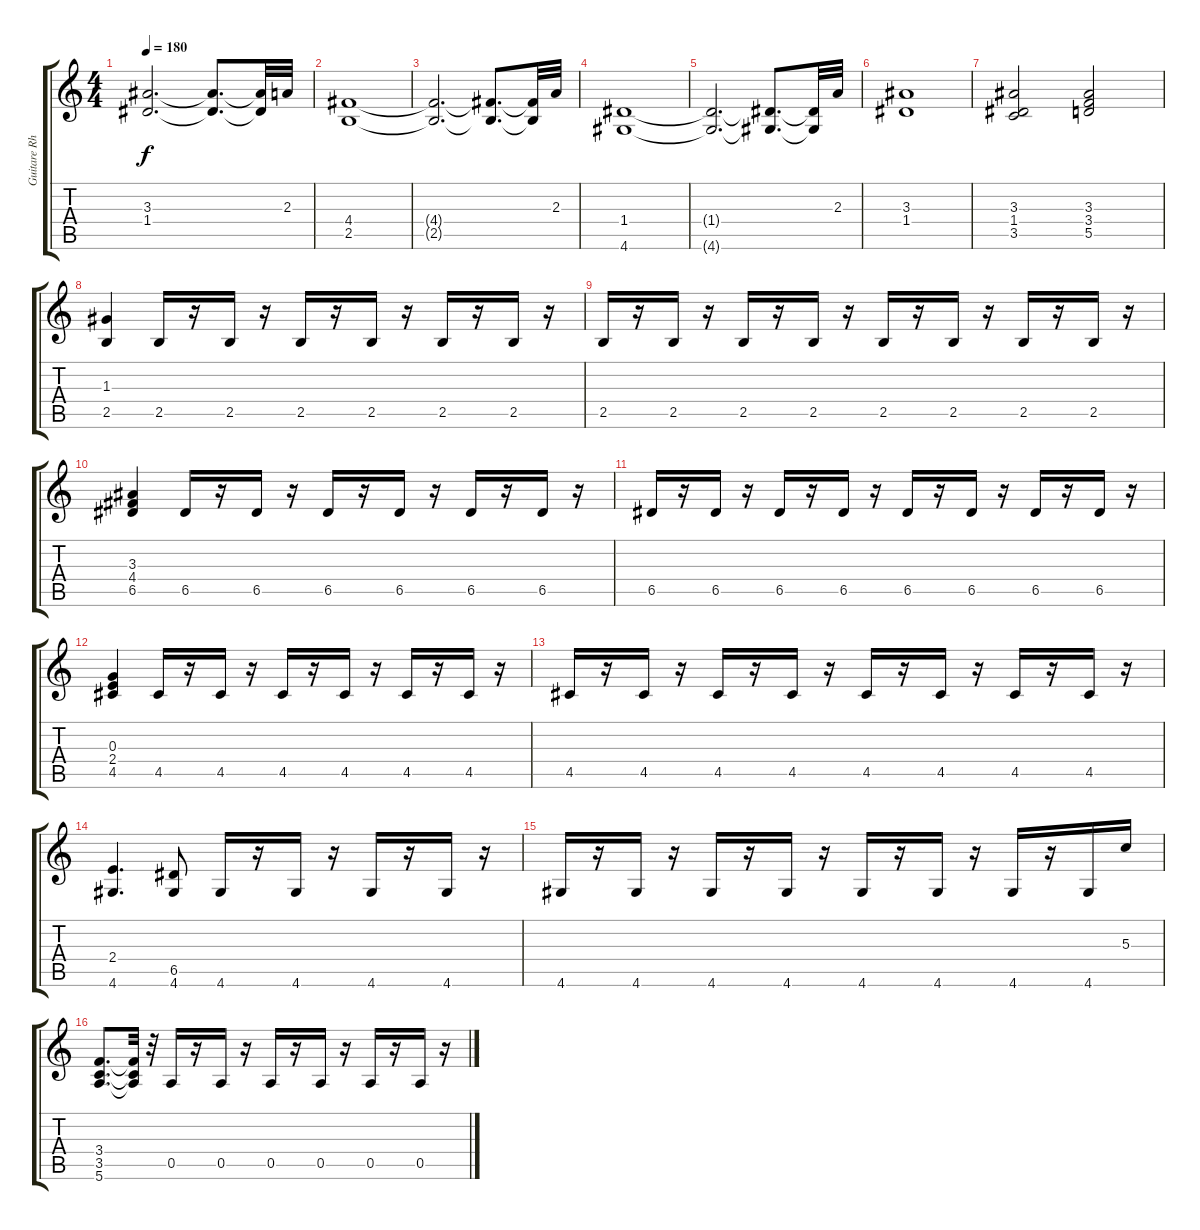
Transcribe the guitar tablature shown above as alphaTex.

\track ("Guitare Rhytmique 2" "Guitare Rh") {instrument overdrivenguitar}
\staff {score tabs}
\tuning (E4 B3 G3 D3 A2 E2) {hide}
\ts (4 4)
\tempo 180
\clef g2
\ks c
(3.3{t} 1.4{t}).2{d dy f} (3.3{t} 1.4{t}).8{d} (3.3{t} 1.4{t}).32 2.3.32{instrument guitarfretnoise} |
(4.4 2.5).1{instrument distortionguitar} |
(4.4{t} 2.5{t}).2{d} (4.4{t} 2.5{t}).8{d} (4.4{t} 2.5{t}).32 2.3.32{instrument guitarfretnoise} |
(1.4 4.6).1{instrument distortionguitar} |
(1.4{t} 4.6{t}).2{d} (1.4{t} 4.6{t}).8{d} (1.4{t} 4.6{t}).32 2.3.32{instrument guitarfretnoise} |
(3.3 1.4).1{instrument distortionguitar} |
(3.3 1.4 3.5).2 (3.3 3.4 5.5).2 |
(1.3 2.5).4 2.5.16{instrument electricguitarmuted} r.16 2.5.16 r.16 2.5.16 r.16 2.5.16 r.16 2.5.16 r.16 2.5.16 r.16 |
2.5.16 r.16 2.5.16 r.16 2.5.16 r.16 2.5.16 r.16 2.5.16 r.16 2.5.16 r.16 2.5.16 r.16 2.5.16 r.16 |
(3.3 4.4 6.5).4{instrument distortionguitar} 6.5.16{instrument electricguitarmuted} r.16 6.5.16 r.16 6.5.16 r.16 6.5.16 r.16 6.5.16 r.16 6.5.16 r.16 |
6.5.16 r.16 6.5.16 r.16 6.5.16 r.16 6.5.16 r.16 6.5.16 r.16 6.5.16 r.16 6.5.16 r.16 6.5.16 r.16 |
(0.3 2.4 4.5).4{instrument distortionguitar} 4.5.16{instrument electricguitarmuted} r.16 4.5.16 r.16 4.5.16 r.16 4.5.16 r.16 4.5.16 r.16 4.5.16 r.16 |
4.5.16 r.16 4.5.16 r.16 4.5.16 r.16 4.5.16 r.16 4.5.16 r.16 4.5.16 r.16 4.5.16 r.16 4.5.16 r.16 |
(2.4 4.6).4{d instrument distortionguitar} (6.5 4.6).8 4.6.16{instrument electricguitarmuted} r.16 4.6.16 r.16 4.6.16 r.16 4.6.16 r.16 |
4.6.16 r.16 4.6.16 r.16 4.6.16 r.16 4.6.16 r.16 4.6.16 r.16 4.6.16 r.16 4.6.16 r.16 4.6.16 5.3.16{instrument guitarfretnoise} |
(3.4 3.5 5.6).8{d instrument distortionguitar} (3.4{t} 3.5{t} 5.6{t}).32 r.32 0.5.16{instrument electricguitarmuted} r.16 0.5.16 r.16 0.5.16 r.16 0.5.16 r.16 0.5.16 r.16 0.5.16 r.16
